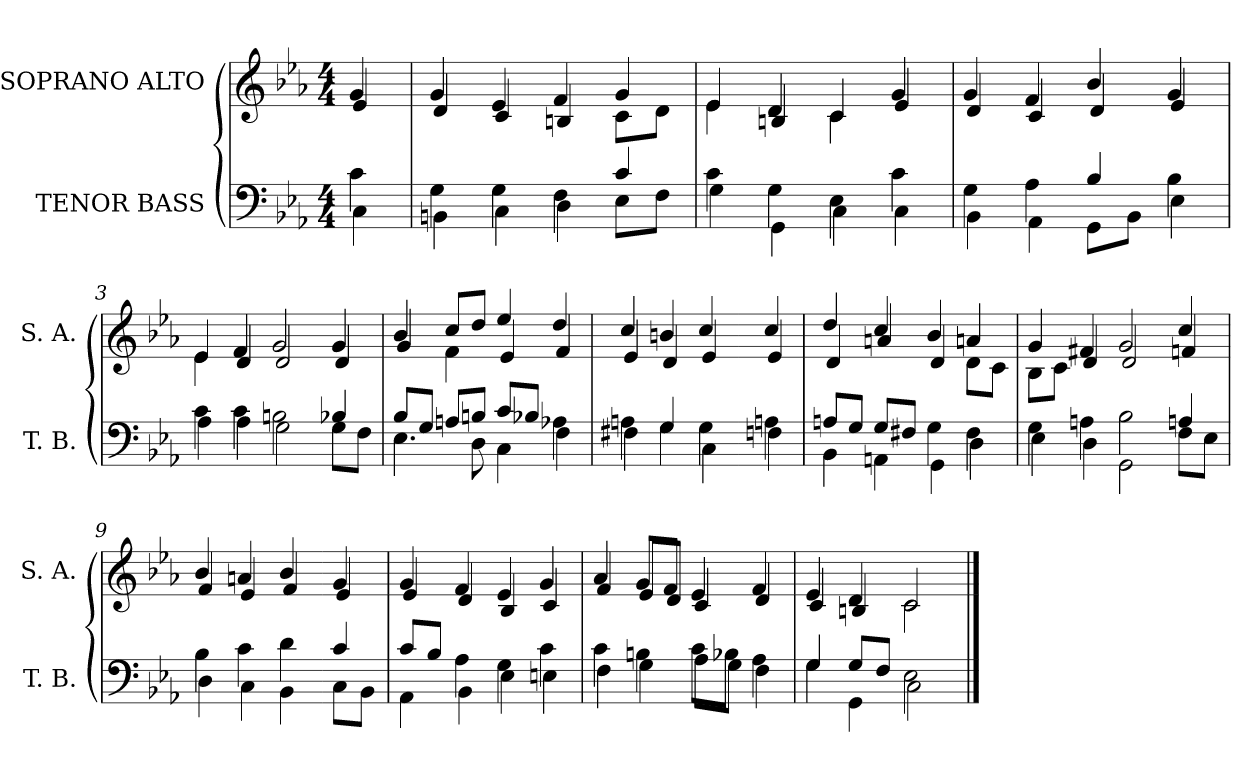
**kern	**kern
*part2	*part1
*staff2	*staff1
*I"TENOR BASS	*I"SOPRANO ALTO
*I'T. B.	*I'S. A.
!!LO:PB:g=z
*clefF4	*clefG2
*k[b-e-a-]	*k[b-e-a-]
*E-:	*E-:
*M4/4	*M4/4
=	=
*^	*^
4ci\	4Ci\	4gi/	4e-i/
=	=	=	=
4Gi\	4BBni\	4gi/	4di/
4Gi\	4Ci\	4e-i/	4ci/
4Fi\	4Di\	4fi/	4Bni/
4ci/	8E-i\L	4gi/	8ci\L
.	8Fi\J	.	8di\J
=1	=1	=1	=1
4ci\	4Gi\	4e-i/	4e-i\
4Gi\	4GGi\	4di/	4Bni/
4E-i\	4Ci\	4ci/	4ci\
4ci\	4Ci\	4gi/	4e-i/
=2	=2	=2	=2
4Gi\	4BB-i\	4gi/	4di/
4A-i\	4AA-i\	4fi/	4ci/
4B-i/	8GGi\L	4b-i/	4di/
.	8BB-i\J	.	.
4B-i\	4E-i\	4gi/	4e-i/
!!LO:LB:g=z	!!
=3	=3	=3	=3
4ci\	4A-i\	4e-i/	4e-i\
4ci\	4A-i\	4fi/	4di/
2Bni\	2Gi\	2gi/	2di/
4B-Xi/	8Gi\L	4gi/	4di/
.	8Fi\J	.	.
=4	=4	=4	=4
8B-i/L	4.E-i\	4b-i/	4gi/
8Gi/J	.	.	.
8Ani/L	.	8cci/L	4fi\
8Bni/J	8Di\	8ddi/J	.
8ci/L	4Ci\	4ee-i/	4e-i/
8B-Xi/J	.	.	.
4A-Xi\	4Fi\	4ddi/	4fi/
=5	=5	=5	=5
4Ani\	4F#Xi\	4cci/	4e-i/
4Gi/	4Gi\	4bni/	4di/
4Gi\	4Ci\	4cci/	4e-i/
!!LO:LB:g=z	!!
=6-	=6-	=6-	=6-
4Ani\	4Fni\	4cci/	4e-i/
=7	=7	=7	=7
8Ani/L	4BB-i\	4ddi/	4di/
8Gi/J	.	.	.
8Gi/L	4AAni\	4cci/	4ani/
8F#Xi/J	.	.	.
4Gi\	4GGi\	4b-i/	4di/
4F#i\	4Di\	4ani/	8di\L
.	.	.	8ci\J
=8	=8	=8	=8
4Gi\	4E-i\	4gi/	8B-i\L
.	.	.	8ci\J
4Ani\	4Di\	4f#Xi/	4di/
2B-i\	2GGi\	2gi/	2di/
4Ani/	8Fi\L	4cci/	4fni/
.	8E-i\J	.	.
=9	=9	=9	=9
4B-i\	4Di\	4b-i/	4fi/
4ci\	4Ci\	4ani/	4e-i/
4di\	4BB-i\	4b-i/	4fi/
=10-	=10-	=10-	=10-
4ci/	8Ci\L	4gi/	4e-i/
.	8BB-i\J	.	.
!!LO:LB:g=z	!!
=11	=11	=11	=11
8ci/L	4AA-i\	4gi/	4e-i/
8B-i/J	.	.	.
4A-i\	4BB-i\	4fi/	4di/
4Gi\	4E-i\	4e-i/	4B-i/
4ci\	4Eni\	4gi/	4ci/
=12	=12	=12	=12
4ci\	4Fi\	4a-i/	4fi/
4Bni\	4Gi\	8gi/L	8e-i/L
.	.	8fi/J	8di/J
8ci\L	8A-i\L	4e-i/	4ci/
8B-Xi\J	8Gi\J	.	.
4A-i\	4Fi\	4fi/	4di/
=13	=13	=13	=13
4Gi/	4Gi\	4e-i/	4ci/
8Gi/L	4GGi\	4di/	4Bni/
8Fi/J	.	.	.
2E-i\	2Ci\	2ci/	2ci\
*v	*v	*	*
*	*v	*v
==	==
*-	*-
